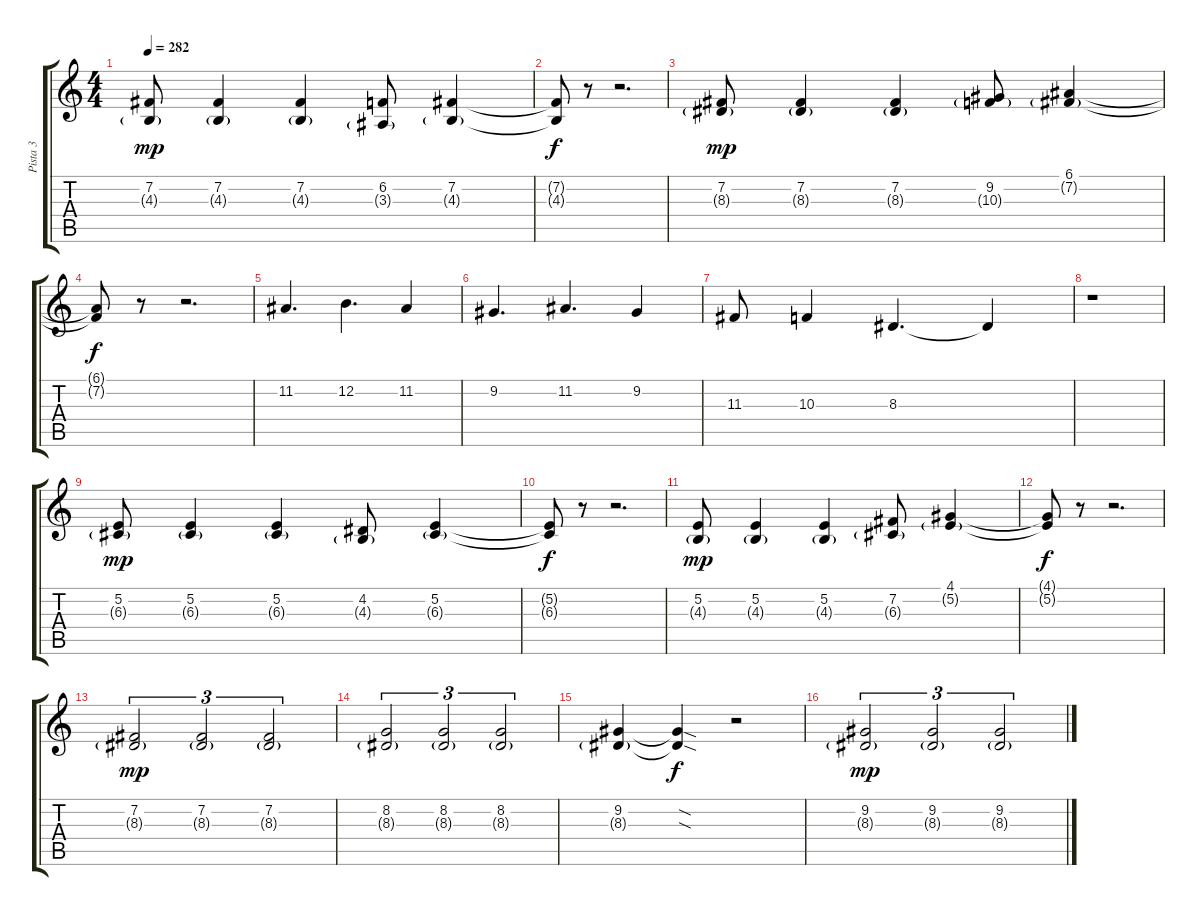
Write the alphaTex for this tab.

\track ("Pista 3" "Pista 3") {instrument lead2sawtooth}
\staff {score tabs}
\tuning (E4 B3 G3 D3 A2 E2) {hide}
\ts (4 4)
\tempo 282
\clef g2
\ks c
(7.2 4.3{g}).8{dy mp} (7.2 4.3{g}).4 (7.2 4.3{g}).4 (6.2 3.3{g}).8 (7.2 4.3{g}).4 |
(7.2{t} 4.3{t}).8{dy f} r.8 r.2{d} |
(7.2 8.3{g}).8{dy mp} (7.2 8.3{g}).4 (7.2 8.3{g}).4 (9.2 10.3{g}).8 (6.1 7.2{g}).4 |
(6.1{t} 7.2{t}).8{dy f} r.8 r.2{d} |
11.2.4{d} 12.2.4{d} 11.2.4 |
9.2.4{d} 11.2.4{d} 9.2.4 |
11.3.8 10.3.4 8.3.4{d} 8.3{t}.4 |
r.1 |
(5.2 6.3{g}).8{dy mp} (5.2 6.3{g}).4 (5.2 6.3{g}).4 (4.2 4.3{g}).8 (5.2 6.3{g}).4 |
(5.2{t} 6.3{t}).8{dy f} r.8 r.2{d} |
(5.2 4.3{g}).8{dy mp} (5.2 4.3{g}).4 (5.2 4.3{g}).4 (7.2 6.3{g}).8 (4.1 5.2{g}).4 |
(4.1{t} 5.2{t}).8{dy f} r.8 r.2{d} |
(7.2 8.3{g}).2{tu (3 2) dy mp} (7.2 8.3{g}).2{tu (3 2)} (7.2 8.3{g}).2{tu (3 2)} |
(8.2 8.3{g}).2{tu (3 2)} (8.2 8.3{g}).2{tu (3 2)} (8.2 8.3{g}).2{tu (3 2)} |
(9.2 8.3{g}).4 (9.2{sod t} 8.3{sod t}).4{dy f} r.2 |
(9.2 8.3{g}).2{tu (3 2) dy mp} (9.2 8.3{g}).2{tu (3 2)} (9.2 8.3{g}).2{tu (3 2)}
